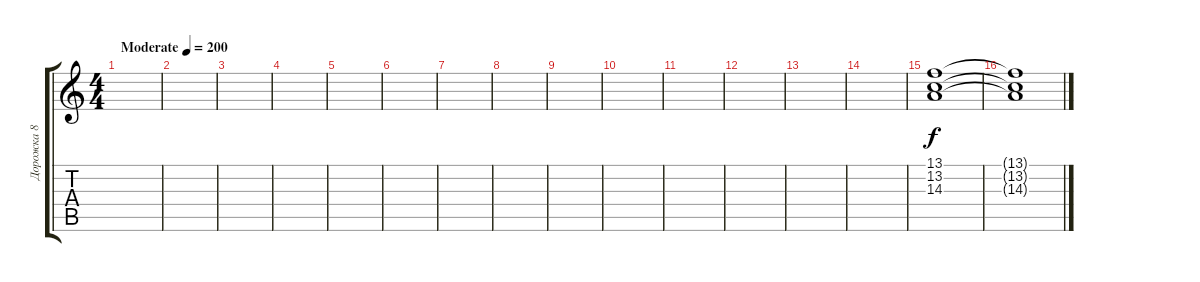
\track ("Дорожка 8" "Дорожка 8") {instrument voiceoohs}
\staff {score tabs}
\tuning (E4 B3 G3 D3 A2 E2) {hide}
\ts (4 4)
\tempo (200 "Moderate")
\clef g2
\ks c
|
|
|
|
|
|
|
|
|
|
|
|
|
|
(13.1 13.2 14.3).1 |
(13.1{t} 13.2{t} 14.3{t}).1{dy f}
